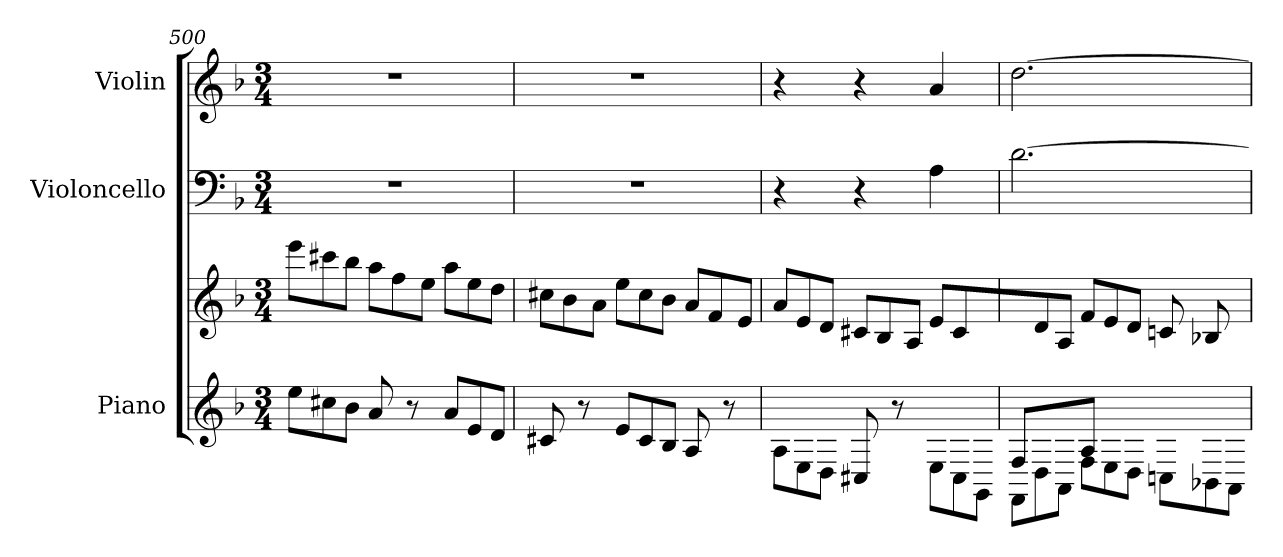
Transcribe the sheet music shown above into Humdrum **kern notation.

**kern	**kern	**kern	**kern
*part3	*part3	*part2	*part1
*staff4	*staff3	*staff2	*staff1
*I"Piano	*	*I"Violoncello	*I"Violin
*I'Pno	*	*I'Vc	*I'Vln
*clefG2	*clefG2	*clefF4	*clefG2
*k[b-]	*k[b-]	*k[b-]	*k[b-]
*M3/4	*M3/4	*M3/4	*M3/4
*Xtuplet	*Xtuplet	*	*
=500	=500	=500	=500
12ee\L	12eee\L	2.r	2.r
12cc#X\	12ccc#X\	.	.
12b-\J	12bb-\J	.	.
8a/	12aa\L	.	.
.	12ff\	.	.
8r	.	.	.
.	12ee\J	.	.
12a/L	12aa\L	.	.
12e/	12ee\	.	.
12d/J	12dd\J	.	.
=501	=501	=501	=501
8c#X/	12cc#X\L	2.r	2.r
.	12b-\	.	.
8r	.	.	.
.	12a\J	.	.
12e/L	12ee\L	.	.
12c#/	12cc#\	.	.
12B-/J	12b-\J	.	.
8A/	12a/L	.	.
.	12f/	.	.
8r	.	.	.
.	12e/J	.	.
!!LO:LB:g=z
=502	=502	=502	=502
*^	*	*	*
3%2ryy	12A\L	12a/L	4r	4r
.	12E\	12e/	.	.
.	12D\J	12d/J	.	.
.	8C#X/	12c#X/L	4r	4r
.	.	12B-/	.	.
.	8r	.	.	.
.	.	12A/J	.	.
.	12E\L	12e/L	4A\	4a/
.	12C#\	12c#/	.	.
12G/J	12GG\J	12ryy	.	.
=503	=503	=503	=503	=503
12F/L	12FF\L	12ryy	[2.d\	[2.dd\
12%7ryy	12D\	12d/	.	.
.	12AA\J	12A/J	.	.
.	12F\L	12f/L	.	.
.	12E\	12e/	.	.
.	12D\J	12d/J	.	.
.	12Cn\L	12cn/L	.	.
.	12BB-X\	12B-X/	.	.
12A/J	12AA\J	12ryy	.	.
*v	*v	*	*	*
=	=	=	=
*-	*-	*-	*-
